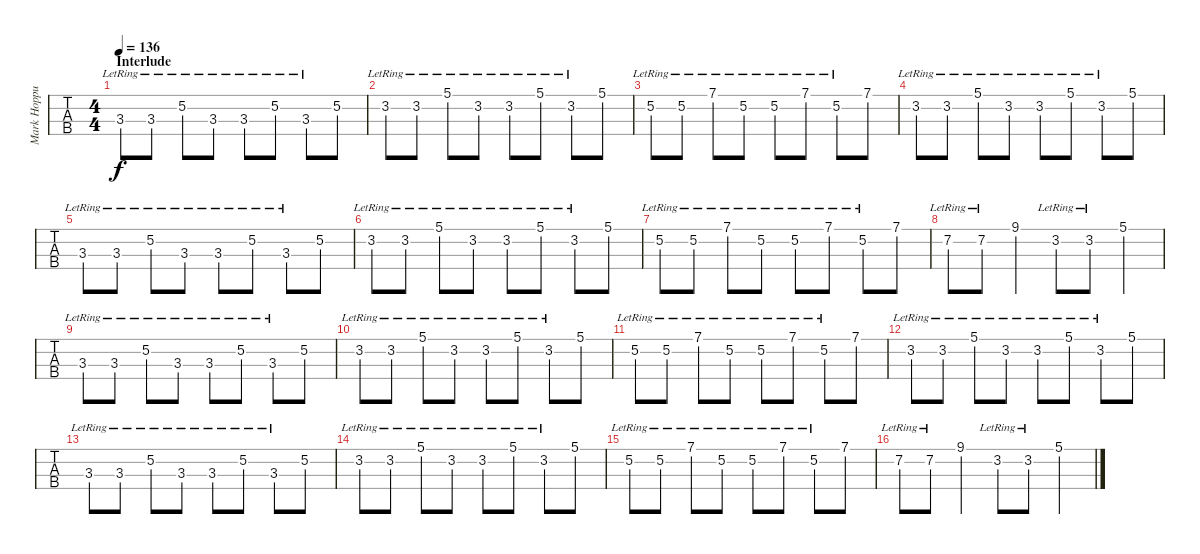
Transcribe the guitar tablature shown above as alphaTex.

\track ("Mark Hoppus - Bass" "Mark Hoppu") {instrument electricbassfinger}
\staff {tabs}
\tuning (G2 D2 A1 E1) {hide}
\ts (4 4)
\section ("" "Interlude")
\tempo 136
\clef f4
\ks c
3.3{lr}.8{dy f} 3.3{lr}.8 5.2{lr}.8 3.3{lr}.8 3.3{lr}.8 5.2{lr}.8 3.3{lr}.8 5.2.8 |
3.2{lr}.8 3.2{lr}.8 5.1{lr}.8 3.2{lr}.8 3.2{lr}.8 5.1{lr}.8 3.2{lr}.8 5.1.8 |
5.2{lr}.8 5.2{lr}.8 7.1{lr}.8 5.2{lr}.8 5.2{lr}.8 7.1{lr}.8 5.2{lr}.8 7.1.8 |
3.2{lr}.8 3.2{lr}.8 5.1{lr}.8 3.2{lr}.8 3.2{lr}.8 5.1{lr}.8 3.2{lr}.8 5.1.8 |
3.3{lr}.8 3.3{lr}.8 5.2{lr}.8 3.3{lr}.8 3.3{lr}.8 5.2{lr}.8 3.3{lr}.8 5.2.8 |
3.2{lr}.8 3.2{lr}.8 5.1{lr}.8 3.2{lr}.8 3.2{lr}.8 5.1{lr}.8 3.2{lr}.8 5.1.8 |
5.2{lr}.8 5.2{lr}.8 7.1{lr}.8 5.2{lr}.8 5.2{lr}.8 7.1{lr}.8 5.2{lr}.8 7.1.8 |
7.2{lr}.8 7.2{lr}.8 9.1.4 3.2{lr}.8 3.2{lr}.8 5.1.4 |
3.3{lr}.8 3.3{lr}.8 5.2{lr}.8 3.3{lr}.8 3.3{lr}.8 5.2{lr}.8 3.3{lr}.8 5.2.8 |
3.2{lr}.8 3.2{lr}.8 5.1{lr}.8 3.2{lr}.8 3.2{lr}.8 5.1{lr}.8 3.2{lr}.8 5.1.8 |
5.2{lr}.8 5.2{lr}.8 7.1{lr}.8 5.2{lr}.8 5.2{lr}.8 7.1{lr}.8 5.2{lr}.8 7.1.8 |
3.2{lr}.8 3.2{lr}.8 5.1{lr}.8 3.2{lr}.8 3.2{lr}.8 5.1{lr}.8 3.2{lr}.8 5.1.8 |
3.3{lr}.8 3.3{lr}.8 5.2{lr}.8 3.3{lr}.8 3.3{lr}.8 5.2{lr}.8 3.3{lr}.8 5.2.8 |
3.2{lr}.8 3.2{lr}.8 5.1{lr}.8 3.2{lr}.8 3.2{lr}.8 5.1{lr}.8 3.2{lr}.8 5.1.8 |
5.2{lr}.8 5.2{lr}.8 7.1{lr}.8 5.2{lr}.8 5.2{lr}.8 7.1{lr}.8 5.2{lr}.8 7.1.8 |
7.2{lr}.8 7.2{lr}.8 9.1.4 3.2{lr}.8 3.2{lr}.8 5.1.4
